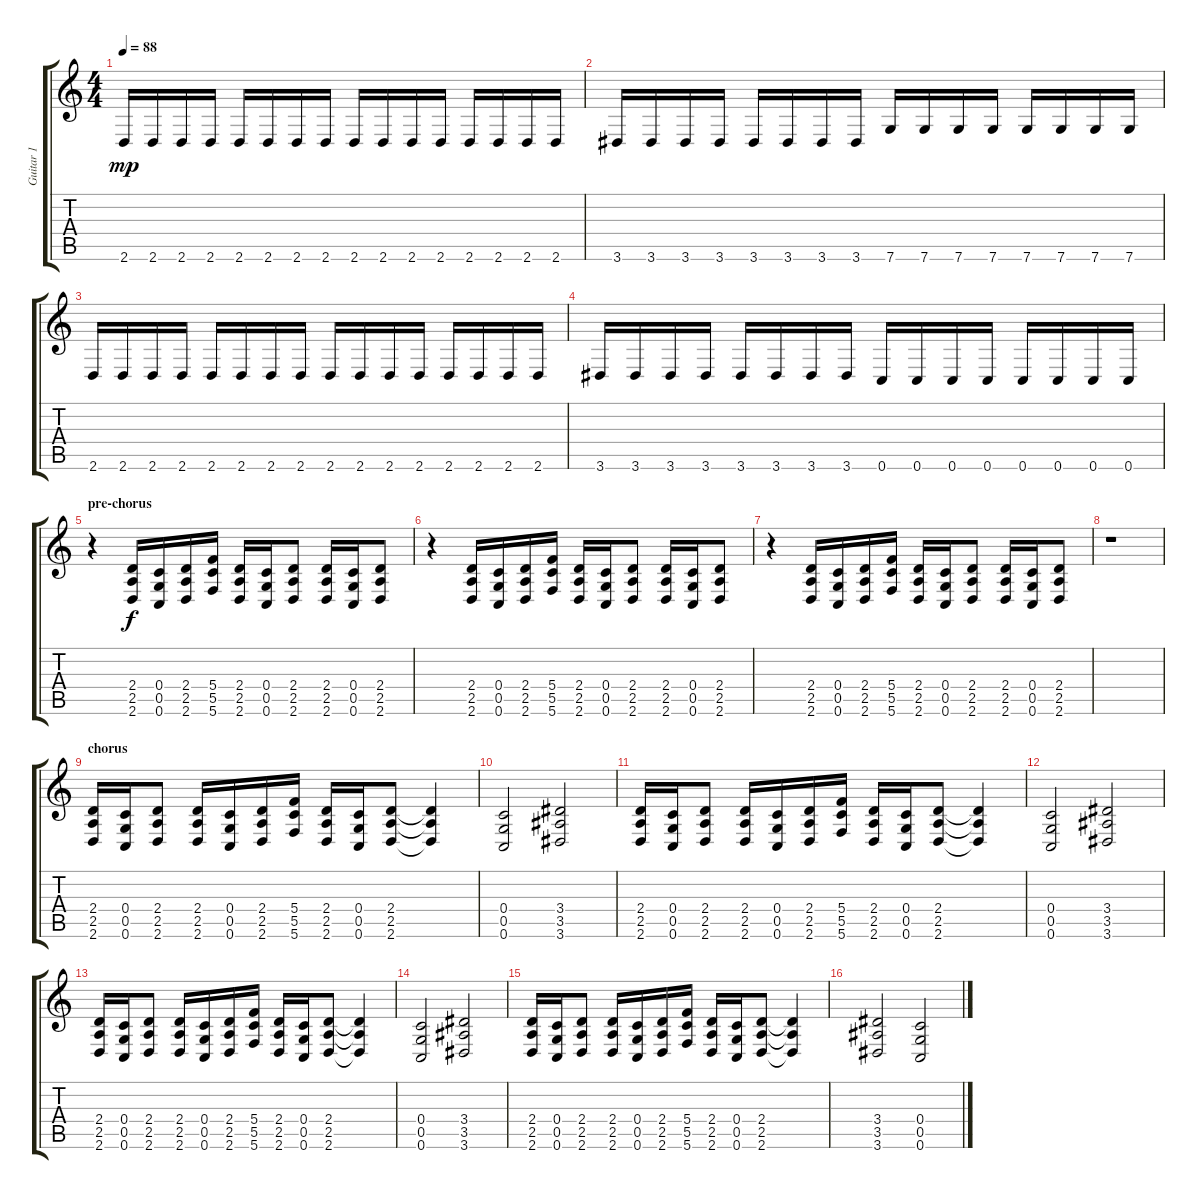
\track ("Guitar 1" "Guitar 1") {instrument distortionguitar}
\staff {score tabs}
\tuning (D4 A3 F3 C3 G2 C2) {hide}
\ts (4 4)
\tempo 88
\clef g2
\ks c
2.6.16{dy mp} 2.6.16 2.6.16 2.6.16 2.6.16 2.6.16 2.6.16 2.6.16 2.6.16 2.6.16 2.6.16 2.6.16 2.6.16 2.6.16 2.6.16 2.6.16 |
3.6.16 3.6.16 3.6.16 3.6.16 3.6.16 3.6.16 3.6.16 3.6.16 7.6.16 7.6.16 7.6.16 7.6.16 7.6.16 7.6.16 7.6.16 7.6.16 |
2.6.16 2.6.16 2.6.16 2.6.16 2.6.16 2.6.16 2.6.16 2.6.16 2.6.16 2.6.16 2.6.16 2.6.16 2.6.16 2.6.16 2.6.16 2.6.16 |
3.6.16 3.6.16 3.6.16 3.6.16 3.6.16 3.6.16 3.6.16 3.6.16 0.6.16 0.6.16 0.6.16 0.6.16 0.6.16 0.6.16 0.6.16 0.6.16 |
\section ("" "pre-chorus")
r.4 (2.4 2.5 2.6).16{dy f} (0.4 0.5 0.6).16 (2.4 2.5 2.6).16 (5.4 5.5 5.6).16 (2.4 2.5 2.6).16 (0.4 0.5 0.6).16 (2.4 2.5 2.6).8 (2.4 2.5 2.6).16 (0.4 0.5 0.6).16 (2.4 2.5 2.6).8 |
r.4 (2.4 2.5 2.6).16 (0.4 0.5 0.6).16 (2.4 2.5 2.6).16 (5.4 5.5 5.6).16 (2.4 2.5 2.6).16 (0.4 0.5 0.6).16 (2.4 2.5 2.6).8 (2.4 2.5 2.6).16 (0.4 0.5 0.6).16 (2.4 2.5 2.6).8 |
r.4 (2.4 2.5 2.6).16 (0.4 0.5 0.6).16 (2.4 2.5 2.6).16 (5.4 5.5 5.6).16 (2.4 2.5 2.6).16 (0.4 0.5 0.6).16 (2.4 2.5 2.6).8 (2.4 2.5 2.6).16 (0.4 0.5 0.6).16 (2.4 2.5 2.6).8 |
r.1 |
\section ("" "chorus")
(2.4 2.5 2.6).16 (0.4 0.5 0.6).16 (2.4 2.5 2.6).8 (2.4 2.5 2.6).16 (0.4 0.5 0.6).16 (2.4 2.5 2.6).16 (5.4 5.5 5.6).16 (2.4 2.5 2.6).16 (0.4 0.5 0.6).16 (2.4 2.5 2.6).8 (2.4{t} 2.5{t} 2.6{t}).4 |
(0.4 0.5 0.6).2 (3.4 3.5 3.6).2 |
(2.4 2.5 2.6).16 (0.4 0.5 0.6).16 (2.4 2.5 2.6).8 (2.4 2.5 2.6).16 (0.4 0.5 0.6).16 (2.4 2.5 2.6).16 (5.4 5.5 5.6).16 (2.4 2.5 2.6).16 (0.4 0.5 0.6).16 (2.4 2.5 2.6).8 (2.4{t} 2.5{t} 2.6{t}).4 |
(0.4 0.5 0.6).2 (3.4 3.5 3.6).2 |
(2.4 2.5 2.6).16 (0.4 0.5 0.6).16 (2.4 2.5 2.6).8 (2.4 2.5 2.6).16 (0.4 0.5 0.6).16 (2.4 2.5 2.6).16 (5.4 5.5 5.6).16 (2.4 2.5 2.6).16 (0.4 0.5 0.6).16 (2.4 2.5 2.6).8 (2.4{t} 2.5{t} 2.6{t}).4 |
(0.4 0.5 0.6).2 (3.4 3.5 3.6).2 |
(2.4 2.5 2.6).16 (0.4 0.5 0.6).16 (2.4 2.5 2.6).8 (2.4 2.5 2.6).16 (0.4 0.5 0.6).16 (2.4 2.5 2.6).16 (5.4 5.5 5.6).16 (2.4 2.5 2.6).16 (0.4 0.5 0.6).16 (2.4 2.5 2.6).8 (2.4{t} 2.5{t} 2.6{t}).4 |
(3.4 3.5 3.6).2 (0.4 0.5 0.6).2
